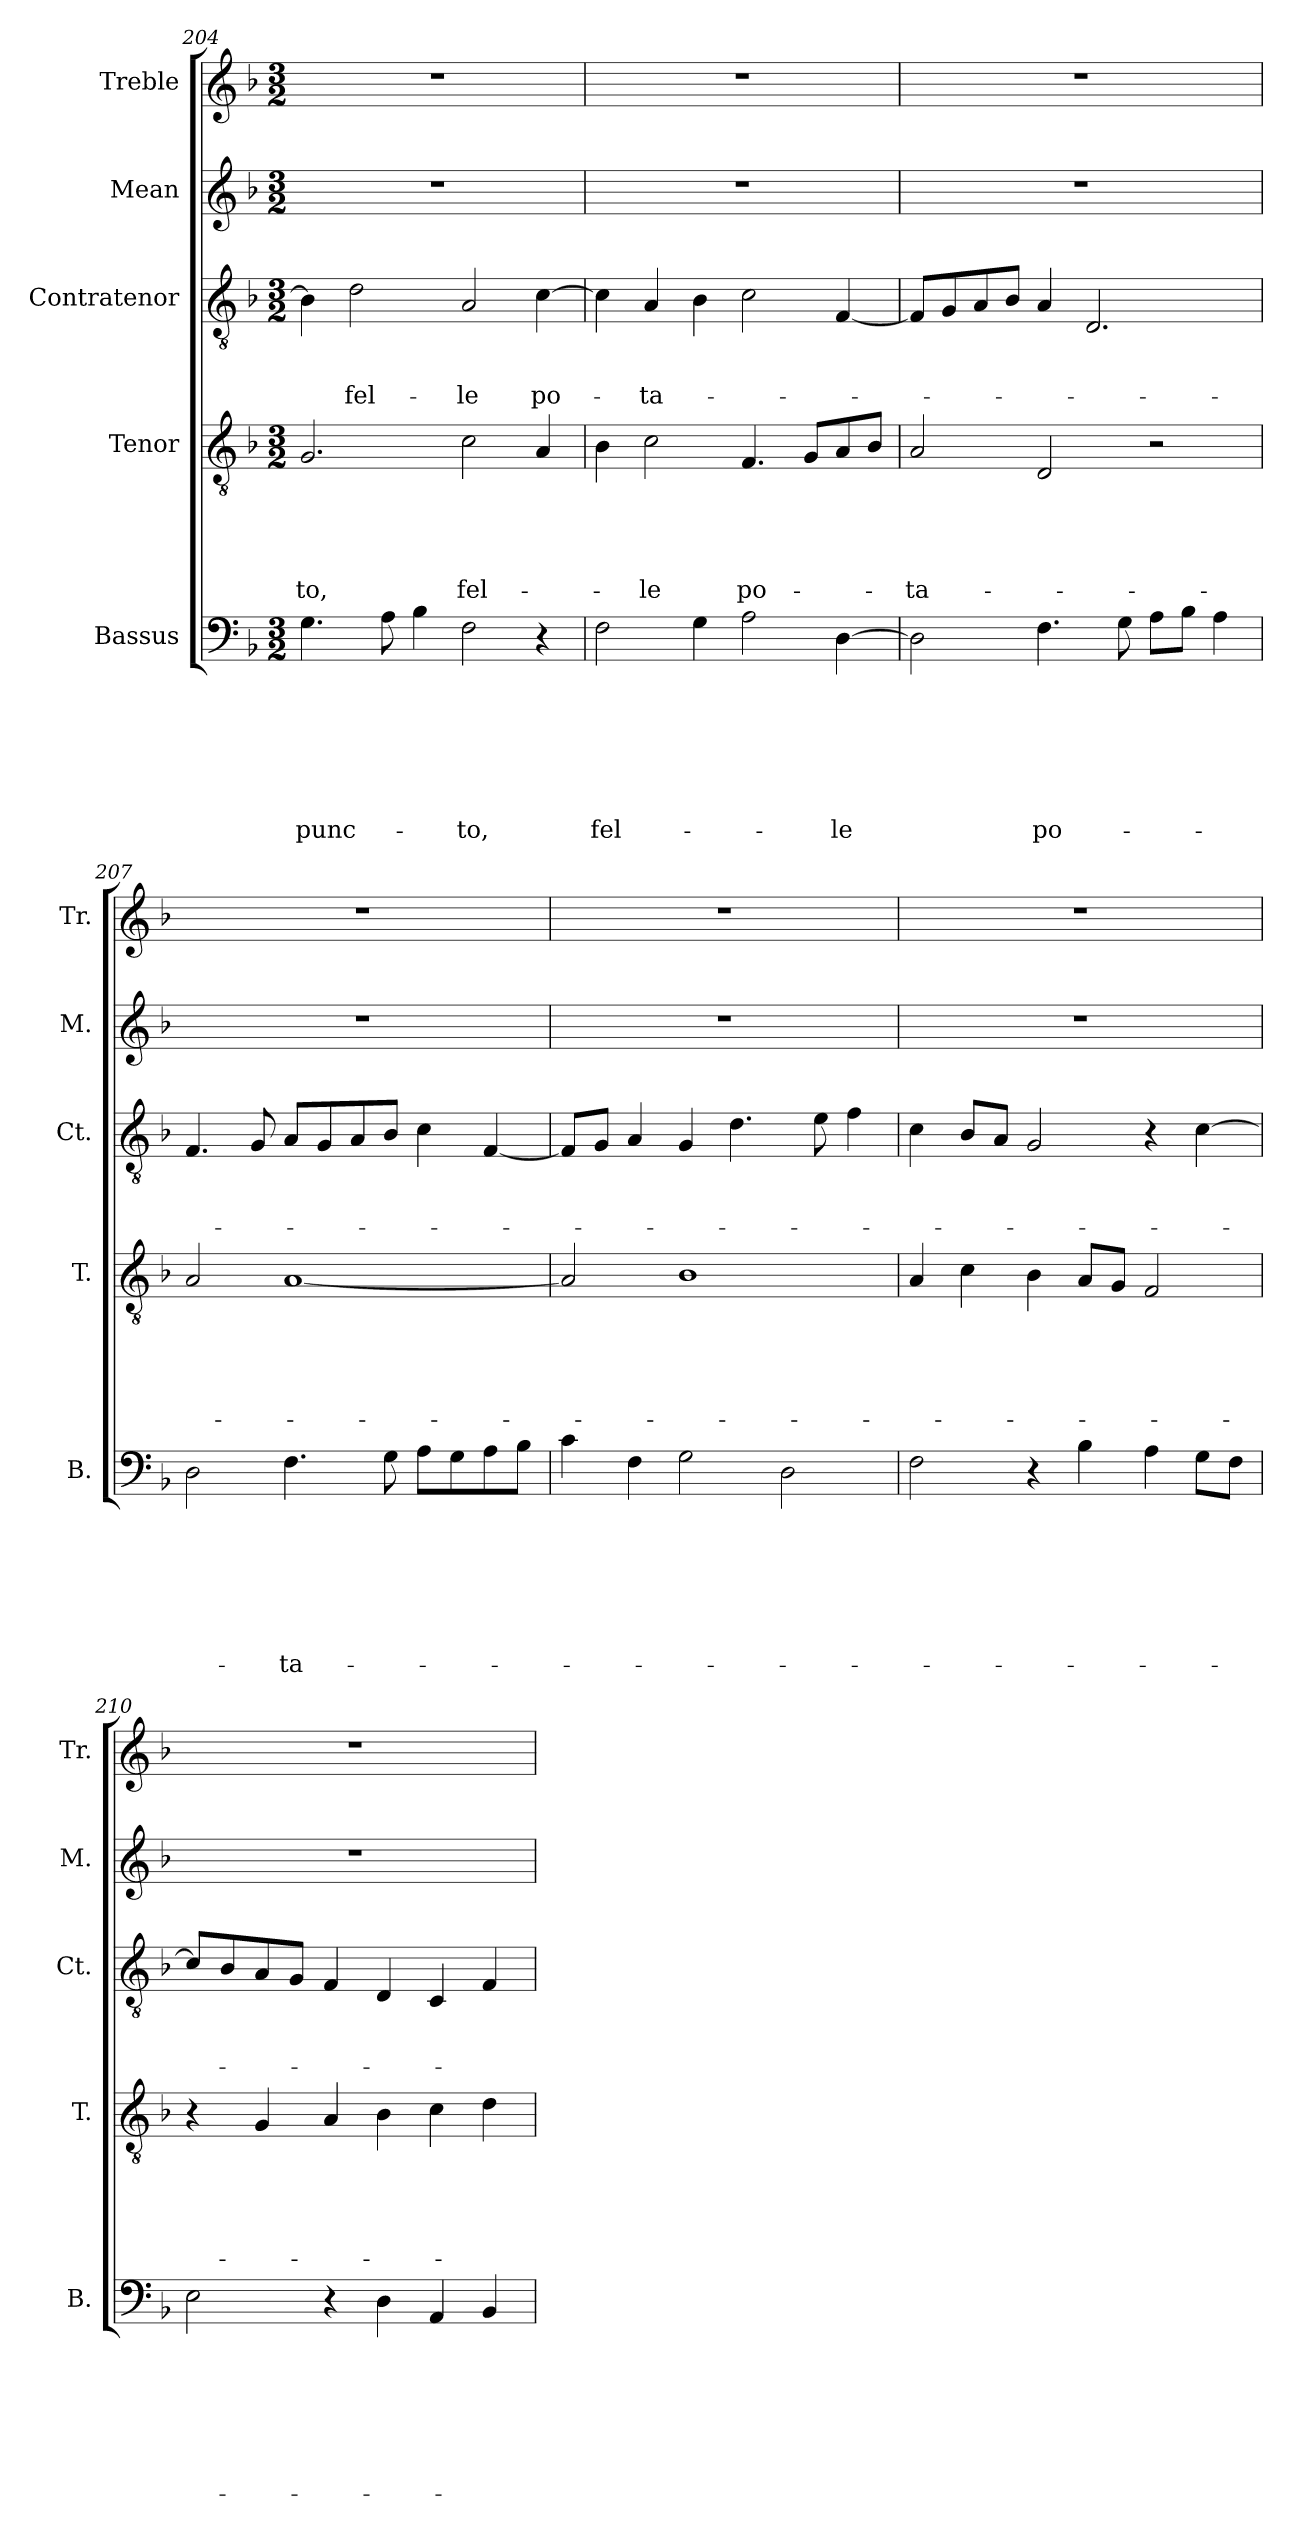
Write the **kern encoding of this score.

**kern	**text	**text	**text	**text	**text	**text	**text	**kern	**text	**text	**text	**text	**text	**kern	**text	**text	**text	**kern	**kern
*part5	*part5	*part5	*part5	*part5	*part5	*part5	*part5	*part4	*part4	*part4	*part4	*part4	*part4	*part3	*part3	*part3	*part3	*part2	*part1
*staff5	*staff5	*staff5	*staff5	*staff5	*staff5	*staff5	*staff5	*staff4	*staff4	*staff4	*staff4	*staff4	*staff4	*staff3	*staff3	*staff3	*staff3	*staff2	*staff1
*I"Bassus	*	*	*	*	*	*	*	*I"Tenor	*	*	*	*	*	*I"Contratenor	*	*	*	*I"Mean	*I"Treble
*I'B.	*	*	*	*	*	*	*	*I'T.	*	*	*	*	*	*I'Ct.	*	*	*	*I'M.	*I'Tr.
*clefF4	*	*	*	*	*	*	*	*clefGv2	*	*	*	*	*	*clefGv2	*	*	*	*clefG2	*clefG2
*k[b-]	*	*	*	*	*	*	*	*k[b-]	*	*	*	*	*	*k[b-]	*	*	*	*k[b-]	*k[b-]
*F:	*	*	*	*	*	*	*	*F:	*	*	*	*	*	*F:	*	*	*	*F:	*F:
*M3/2	*	*	*	*	*	*	*	*M3/2	*	*	*	*	*	*M3/2	*	*	*	*M3/2	*M3/2
=204	=204	=204	=204	=204	=204	=204	=204	=204	=204	=204	=204	=204	=204	=204	=204	=204	=204	=204	=204
!	!	!	!	!	!	!	!LO:LY:b	!	!	!	!	!	!LO:LY:b	!	!	!	!	!LO:N:vis=1	!LO:N:vis=1
4.G\	.	.	.	.	.	.	punc-	2.G/	.	.	.	.	-to,	4B-\]	.	.	.	1.r	1.r
!	!	!	!	!	!	!	!	!	!	!	!	!	!	!	!	!	!LO:LY:b	!	!
.	.	.	.	.	.	.	.	.	.	.	.	.	.	2d\	.	.	fel-	.	.
8A\	.	.	.	.	.	.	.	.	.	.	.	.	.	.	.	.	.	.	.
4B-\	.	.	.	.	.	.	.	.	.	.	.	.	.	.	.	.	.	.	.
!	!	!	!	!	!	!	!LO:LY:b	!	!	!	!	!	!LO:LY:b	!	!	!	!LO:LY:b	!	!
2F\	.	.	.	.	.	.	-to,	2c\	.	.	.	.	fel-	2A/	.	.	-le	.	.
!	!	!	!	!	!	!	!	!	!	!	!	!	!	!	!	!	!LO:LY:b	!	!
4r	.	.	.	.	.	.	.	4A/	.	.	.	.	.	[>4c\	.	.	po-	.	.
=205	=205	=205	=205	=205	=205	=205	=205	=205	=205	=205	=205	=205	=205	=205	=205	=205	=205	=205	=205
!	!	!	!	!	!	!	!LO:LY:b	!	!	!	!	!	!	!	!	!	!	!LO:N:vis=1	!LO:N:vis=1
2F\	.	.	.	.	.	.	fel-	4B-\	.	.	.	.	.	4c\]	.	.	.	1.r	1.r
!	!	!	!	!	!	!	!	!	!	!	!	!	!LO:LY:b	!	!	!	!LO:LY:b	!	!
.	.	.	.	.	.	.	.	2c\	.	.	.	.	-le	4A/	.	.	-ta-	.	.
4G\	.	.	.	.	.	.	.	.	.	.	.	.	.	4B-\	.	.	.	.	.
!	!	!	!	!	!	!	!	!	!	!	!	!	!LO:LY:b	!	!	!	!	!	!
2A\	.	.	.	.	.	.	.	4.F/	.	.	.	.	po-	2c\	.	.	.	.	.
.	.	.	.	.	.	.	.	8G/L	.	.	.	.	.	.	.	.	.	.	.
!	!	!	!	!	!	!	!LO:LY:b	!	!	!	!	!	!	!	!	!	!	!	!
[>4D\	.	.	.	.	.	.	-le	8A/	.	.	.	.	.	[<4F/	.	.	.	.	.
.	.	.	.	.	.	.	.	8B-/J	.	.	.	.	.	.	.	.	.	.	.
=206	=206	=206	=206	=206	=206	=206	=206	=206	=206	=206	=206	=206	=206	=206	=206	=206	=206	=206	=206
!	!	!	!	!	!	!	!	!	!	!	!	!	!LO:LY:b	!	!	!	!	!LO:N:vis=1	!LO:N:vis=1
2D\]	.	.	.	.	.	.	.	2A/	.	.	.	.	-ta-	8F/L]	.	.	.	1.r	1.r
.	.	.	.	.	.	.	.	.	.	.	.	.	.	8G/	.	.	.	.	.
.	.	.	.	.	.	.	.	.	.	.	.	.	.	8A/	.	.	.	.	.
.	.	.	.	.	.	.	.	.	.	.	.	.	.	8B-/J	.	.	.	.	.
!	!	!	!	!	!	!	!LO:LY:b	!	!	!	!	!	!	!	!	!	!	!	!
4.F\	.	.	.	.	.	.	po-	2D/	.	.	.	.	.	4A/	.	.	.	.	.
.	.	.	.	.	.	.	.	.	.	.	.	.	.	2.D/	.	.	.	.	.
8G\	.	.	.	.	.	.	.	.	.	.	.	.	.	.	.	.	.	.	.
8A\L	.	.	.	.	.	.	.	2r	.	.	.	.	.	.	.	.	.	.	.
8B-\J	.	.	.	.	.	.	.	.	.	.	.	.	.	.	.	.	.	.	.
4A\	.	.	.	.	.	.	.	.	.	.	.	.	.	.	.	.	.	.	.
!!LO:LB:g=z
=207	=207	=207	=207	=207	=207	=207	=207	=207	=207	=207	=207	=207	=207	=207	=207	=207	=207	=207	=207
2D\	.	.	.	.	.	.	.	2A/	.	.	.	.	.	4.F/	.	.	.	1.r	1.r
.	.	.	.	.	.	.	.	.	.	.	.	.	.	8G/	.	.	.	.	.
!	!	!	!	!	!	!	!LO:LY:b	!	!	!	!	!	!	!	!	!	!	!	!
4.F\	.	.	.	.	.	.	-ta-	[<1A	.	.	.	.	.	8A/L	.	.	.	.	.
.	.	.	.	.	.	.	.	.	.	.	.	.	.	8G/	.	.	.	.	.
.	.	.	.	.	.	.	.	.	.	.	.	.	.	8A/	.	.	.	.	.
8G\	.	.	.	.	.	.	.	.	.	.	.	.	.	8B-/J	.	.	.	.	.
8A\L	.	.	.	.	.	.	.	.	.	.	.	.	.	4c\	.	.	.	.	.
8G\	.	.	.	.	.	.	.	.	.	.	.	.	.	.	.	.	.	.	.
8A\	.	.	.	.	.	.	.	.	.	.	.	.	.	[<4F/	.	.	.	.	.
8B-\J	.	.	.	.	.	.	.	.	.	.	.	.	.	.	.	.	.	.	.
=208	=208	=208	=208	=208	=208	=208	=208	=208	=208	=208	=208	=208	=208	=208	=208	=208	=208	=208	=208
4c\	.	.	.	.	.	.	.	2A/]	.	.	.	.	.	8F/L]	.	.	.	1.r	1.r
.	.	.	.	.	.	.	.	.	.	.	.	.	.	8G/J	.	.	.	.	.
4F\	.	.	.	.	.	.	.	.	.	.	.	.	.	4A/	.	.	.	.	.
2G\	.	.	.	.	.	.	.	1B-	.	.	.	.	.	4G/	.	.	.	.	.
.	.	.	.	.	.	.	.	.	.	.	.	.	.	4.d\	.	.	.	.	.
2D\	.	.	.	.	.	.	.	.	.	.	.	.	.	.	.	.	.	.	.
.	.	.	.	.	.	.	.	.	.	.	.	.	.	8e\	.	.	.	.	.
.	.	.	.	.	.	.	.	.	.	.	.	.	.	4f\	.	.	.	.	.
=209	=209	=209	=209	=209	=209	=209	=209	=209	=209	=209	=209	=209	=209	=209	=209	=209	=209	=209	=209
2F\	.	.	.	.	.	.	.	4A/	.	.	.	.	.	4c\	.	.	.	1.r	1.r
.	.	.	.	.	.	.	.	4c\	.	.	.	.	.	8B-/L	.	.	.	.	.
.	.	.	.	.	.	.	.	.	.	.	.	.	.	8A/J	.	.	.	.	.
4r	.	.	.	.	.	.	.	4B-\	.	.	.	.	.	2G/	.	.	.	.	.
4B-\	.	.	.	.	.	.	.	8A/L	.	.	.	.	.	.	.	.	.	.	.
.	.	.	.	.	.	.	.	8G/J	.	.	.	.	.	.	.	.	.	.	.
4A\	.	.	.	.	.	.	.	2F/	.	.	.	.	.	4r	.	.	.	.	.
8G\L	.	.	.	.	.	.	.	.	.	.	.	.	.	[>4c\	.	.	.	.	.
8F\J	.	.	.	.	.	.	.	.	.	.	.	.	.	.	.	.	.	.	.
=210	=210	=210	=210	=210	=210	=210	=210	=210	=210	=210	=210	=210	=210	=210	=210	=210	=210	=210	=210
2E\	.	.	.	.	.	.	.	4r	.	.	.	.	.	8c/L]	.	.	.	1.r	1.r
.	.	.	.	.	.	.	.	.	.	.	.	.	.	8B-/	.	.	.	.	.
.	.	.	.	.	.	.	.	4G/	.	.	.	.	.	8A/	.	.	.	.	.
.	.	.	.	.	.	.	.	.	.	.	.	.	.	8G/J	.	.	.	.	.
4r	.	.	.	.	.	.	.	4A/	.	.	.	.	.	4F/	.	.	.	.	.
4D\	.	.	.	.	.	.	.	4B-\	.	.	.	.	.	4D/	.	.	.	.	.
4AA/	.	.	.	.	.	.	.	4c\	.	.	.	.	.	4C/	.	.	.	.	.
4BB-/	.	.	.	.	.	.	.	4d\	.	.	.	.	.	4F/	.	.	.	.	.
=	=	=	=	=	=	=	=	=	=	=	=	=	=	=	=	=	=	=	=
*-	*-	*-	*-	*-	*-	*-	*-	*-	*-	*-	*-	*-	*-	*-	*-	*-	*-	*-	*-
